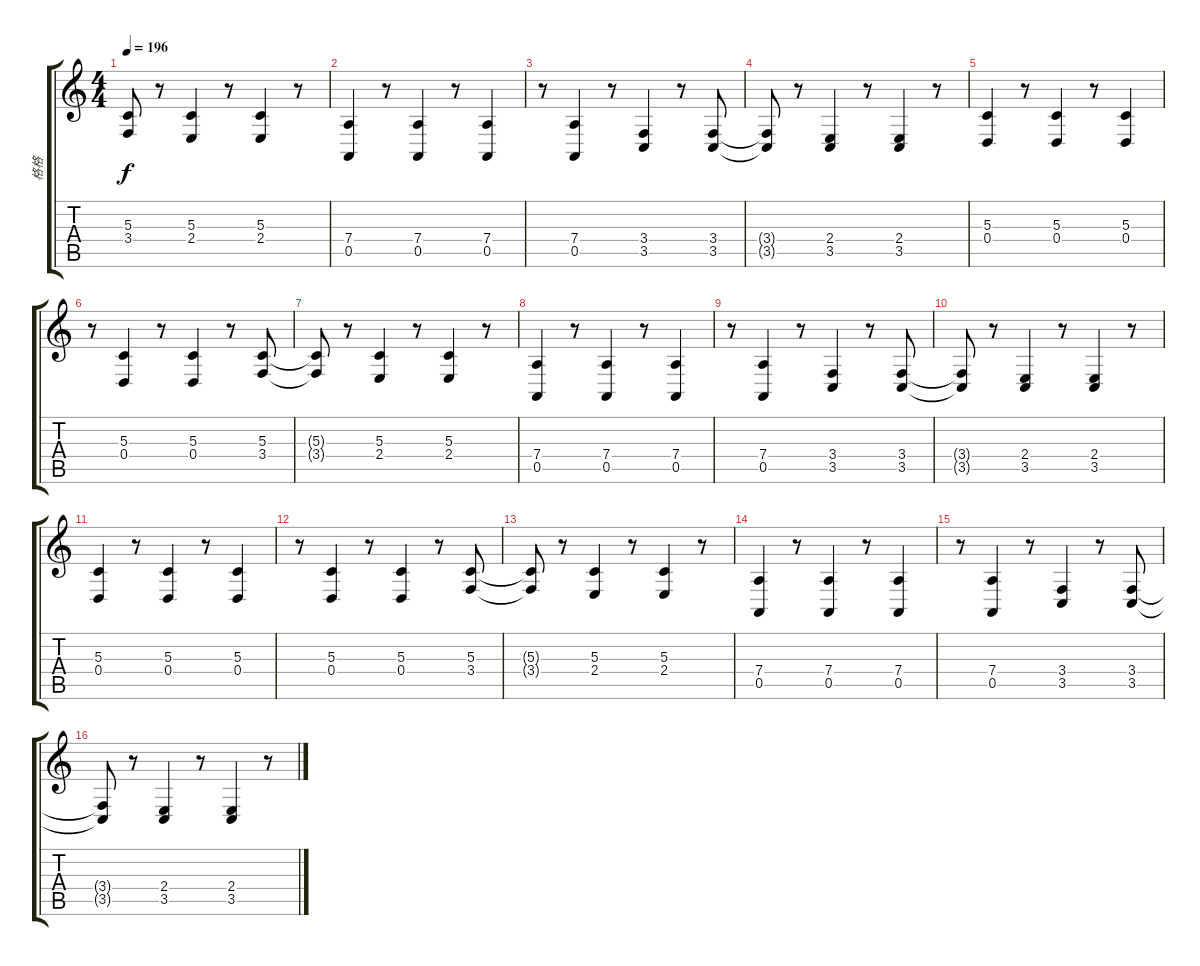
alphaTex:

\track ("格格" "格格") {instrument lead1square}
\staff {score tabs}
\tuning (E4 B3 G3 D3 A2 E2) {hide}
\ts (4 4)
\tempo 196
\clef g2
\ks c
(5.3{t} 3.4{t}).8{dy f} r.8 (5.3 2.4).4 r.8 (5.3 2.4).4 r.8 |
(7.4 0.5).4 r.8 (7.4 0.5).4 r.8 (7.4 0.5).4 |
r.8 (7.4 0.5).4 r.8 (3.4 3.5).4 r.8 (3.4 3.5).8 |
(3.4{t} 3.5{t}).8 r.8 (2.4 3.5).4 r.8 (2.4 3.5).4 r.8 |
(5.3 0.4).4 r.8 (5.3 0.4).4 r.8 (5.3 0.4).4 |
r.8 (5.3 0.4).4 r.8 (5.3 0.4).4 r.8 (5.3 3.4).8 |
(5.3{t} 3.4{t}).8 r.8 (5.3 2.4).4 r.8 (5.3 2.4).4 r.8 |
(7.4 0.5).4 r.8 (7.4 0.5).4 r.8 (7.4 0.5).4 |
r.8 (7.4 0.5).4 r.8 (3.4 3.5).4 r.8 (3.4 3.5).8 |
(3.4{t} 3.5{t}).8 r.8 (2.4 3.5).4 r.8 (2.4 3.5).4 r.8 |
(5.3 0.4).4 r.8 (5.3 0.4).4 r.8 (5.3 0.4).4 |
r.8 (5.3 0.4).4 r.8 (5.3 0.4).4 r.8 (5.3 3.4).8 |
(5.3{t} 3.4{t}).8 r.8 (5.3 2.4).4 r.8 (5.3 2.4).4 r.8 |
(7.4 0.5).4 r.8 (7.4 0.5).4 r.8 (7.4 0.5).4 |
r.8 (7.4 0.5).4 r.8 (3.4 3.5).4 r.8 (3.4 3.5).8 |
(3.4{t} 3.5{t}).8 r.8 (2.4 3.5).4 r.8 (2.4 3.5).4 r.8
